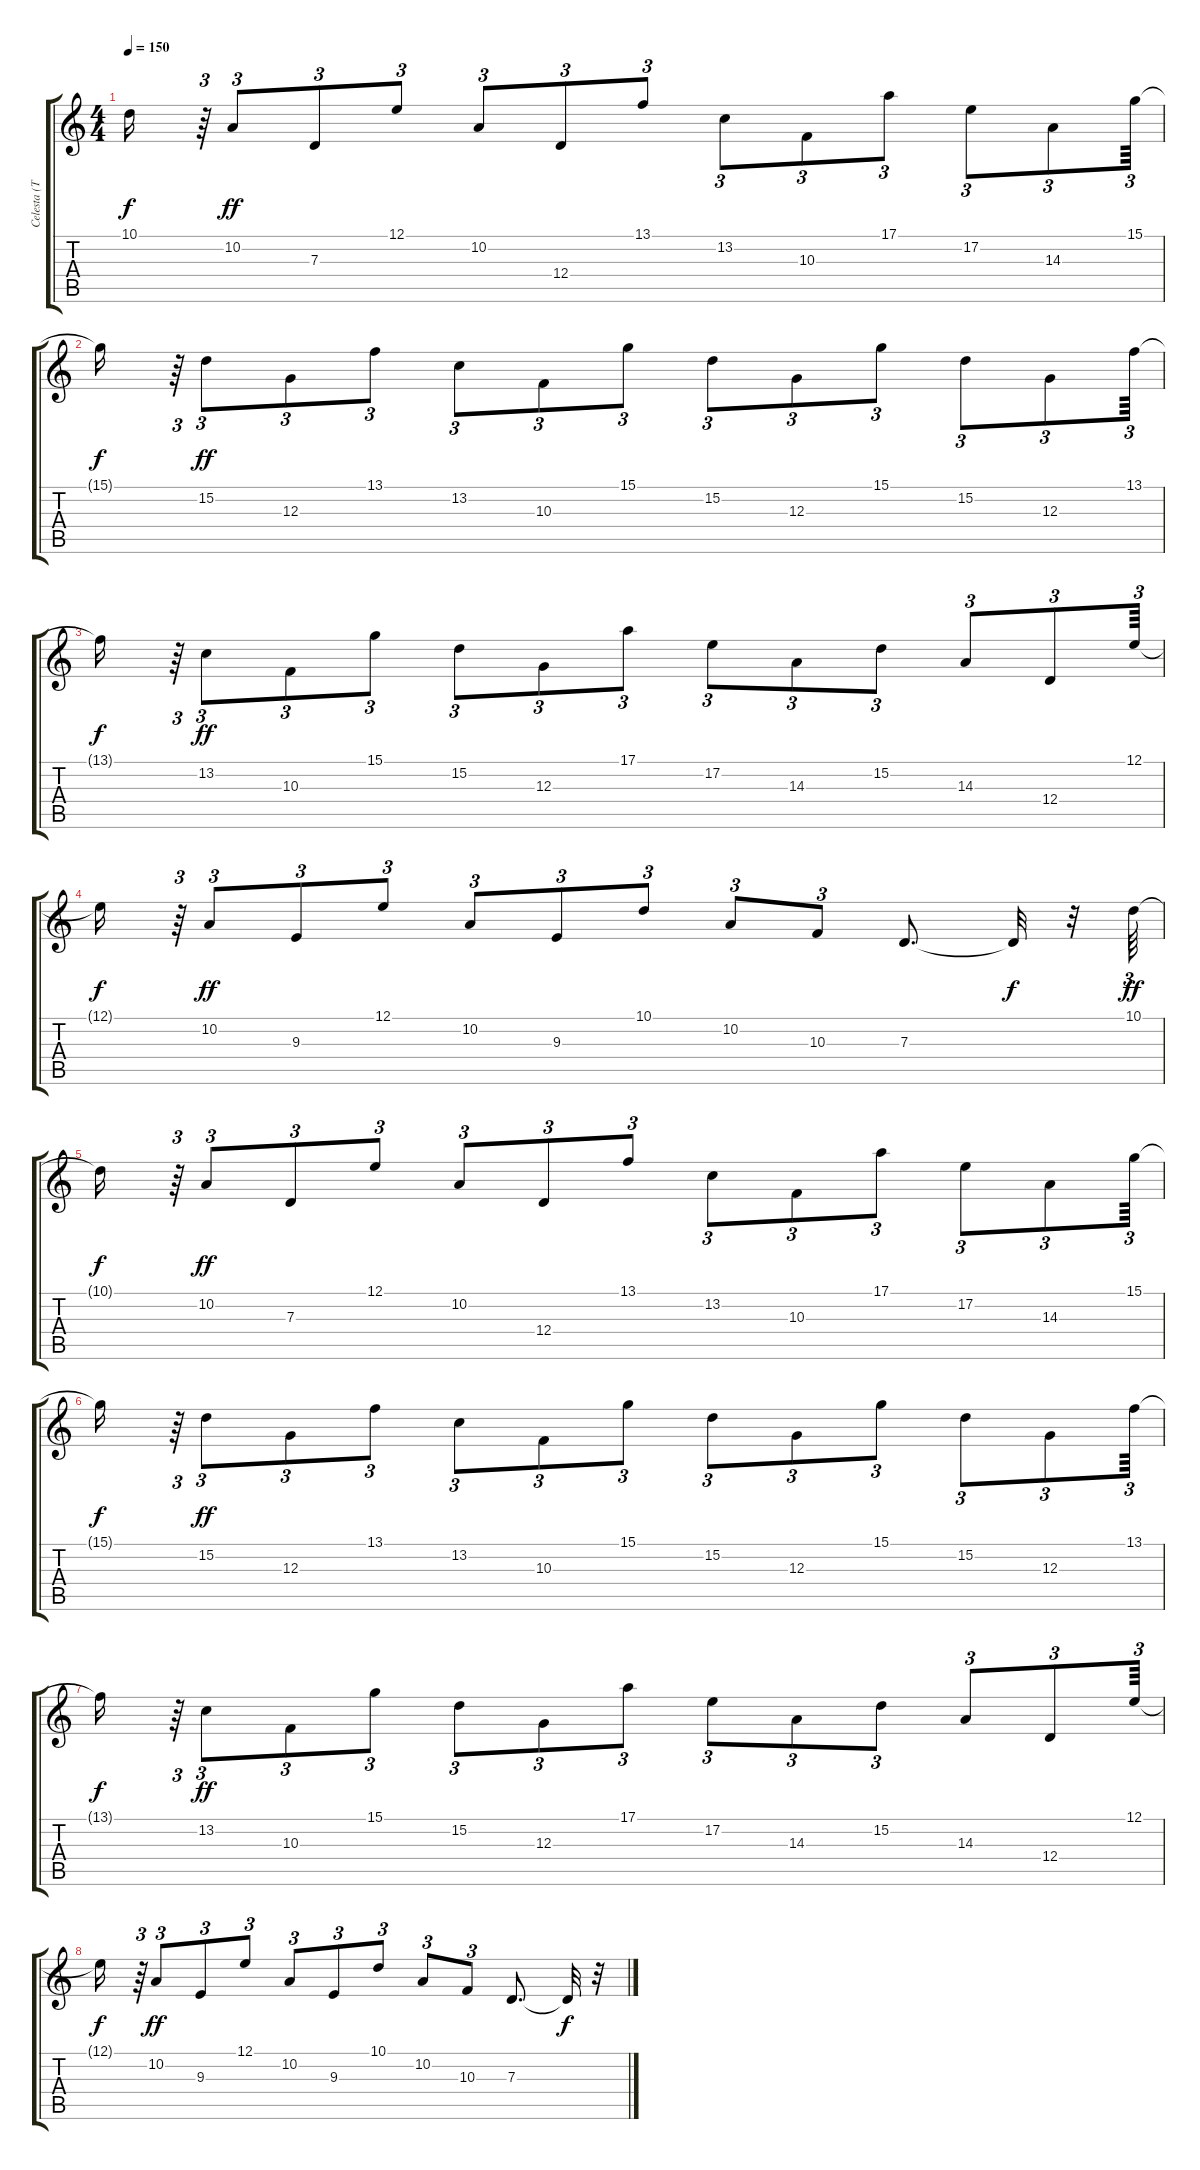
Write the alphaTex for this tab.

\track ("Celesta (Theme)" "Celesta (T") {instrument celesta}
\staff {score tabs}
\tuning (E4 B3 G3 D3 A2 E2) {hide}
\ts (4 4)
\tempo 150
\clef g2
\ks c
10.1{t}.16{dy f} r.64{tu (3 2)} 10.2.8{tu (3 2) dy ff} 7.3.8{tu (3 2)} 12.1.8{tu (3 2)} 10.2.8{tu (3 2)} 12.4.8{tu (3 2)} 13.1.8{tu (3 2)} 13.2.8{tu (3 2)} 10.3.8{tu (3 2)} 17.1.8{tu (3 2)} 17.2.8{tu (3 2)} 14.3.8{tu (3 2)} 15.1.64{tu (3 2)} |
15.1{t}.16{dy f} r.64{tu (3 2)} 15.2.8{tu (3 2) dy ff} 12.3.8{tu (3 2)} 13.1.8{tu (3 2)} 13.2.8{tu (3 2)} 10.3.8{tu (3 2)} 15.1.8{tu (3 2)} 15.2.8{tu (3 2)} 12.3.8{tu (3 2)} 15.1.8{tu (3 2)} 15.2.8{tu (3 2)} 12.3.8{tu (3 2)} 13.1.64{tu (3 2)} |
13.1{t}.16{dy f} r.64{tu (3 2)} 13.2.8{tu (3 2) dy ff} 10.3.8{tu (3 2)} 15.1.8{tu (3 2)} 15.2.8{tu (3 2)} 12.3.8{tu (3 2)} 17.1.8{tu (3 2)} 17.2.8{tu (3 2)} 14.3.8{tu (3 2)} 15.2.8{tu (3 2)} 14.3.8{tu (3 2)} 12.4.8{tu (3 2)} 12.1.64{tu (3 2)} |
12.1{t}.16{dy f} r.64{tu (3 2)} 10.2.8{tu (3 2) dy ff} 9.3.8{tu (3 2)} 12.1.8{tu (3 2)} 10.2.8{tu (3 2)} 9.3.8{tu (3 2)} 10.1.8{tu (3 2)} 10.2.8{tu (3 2)} 10.3.8{tu (3 2)} 7.3.8{d} 7.3{t}.32{dy f} r.32 10.1.64{tu (3 2) dy ff volume 16} |
10.1{t}.16{dy f} r.64{tu (3 2)} 10.2.8{tu (3 2) dy ff} 7.3.8{tu (3 2)} 12.1.8{tu (3 2)} 10.2.8{tu (3 2)} 12.4.8{tu (3 2)} 13.1.8{tu (3 2)} 13.2.8{tu (3 2)} 10.3.8{tu (3 2)} 17.1.8{tu (3 2)} 17.2.8{tu (3 2)} 14.3.8{tu (3 2)} 15.1.64{tu (3 2)} |
15.1{t}.16{dy f} r.64{tu (3 2)} 15.2.8{tu (3 2) dy ff} 12.3.8{tu (3 2)} 13.1.8{tu (3 2)} 13.2.8{tu (3 2)} 10.3.8{tu (3 2)} 15.1.8{tu (3 2)} 15.2.8{tu (3 2)} 12.3.8{tu (3 2)} 15.1.8{tu (3 2)} 15.2.8{tu (3 2)} 12.3.8{tu (3 2)} 13.1.64{tu (3 2)} |
13.1{t}.16{dy f} r.64{tu (3 2)} 13.2.8{tu (3 2) dy ff} 10.3.8{tu (3 2)} 15.1.8{tu (3 2)} 15.2.8{tu (3 2)} 12.3.8{tu (3 2)} 17.1.8{tu (3 2)} 17.2.8{tu (3 2)} 14.3.8{tu (3 2)} 15.2.8{tu (3 2)} 14.3.8{tu (3 2)} 12.4.8{tu (3 2)} 12.1.64{tu (3 2)} |
12.1{t}.16{dy f} r.64{tu (3 2)} 10.2.8{tu (3 2) dy ff} 9.3.8{tu (3 2)} 12.1.8{tu (3 2)} 10.2.8{tu (3 2)} 9.3.8{tu (3 2)} 10.1.8{tu (3 2)} 10.2.8{tu (3 2)} 10.3.8{tu (3 2)} 7.3.8{d} 7.3{t}.32{dy f} r.32
